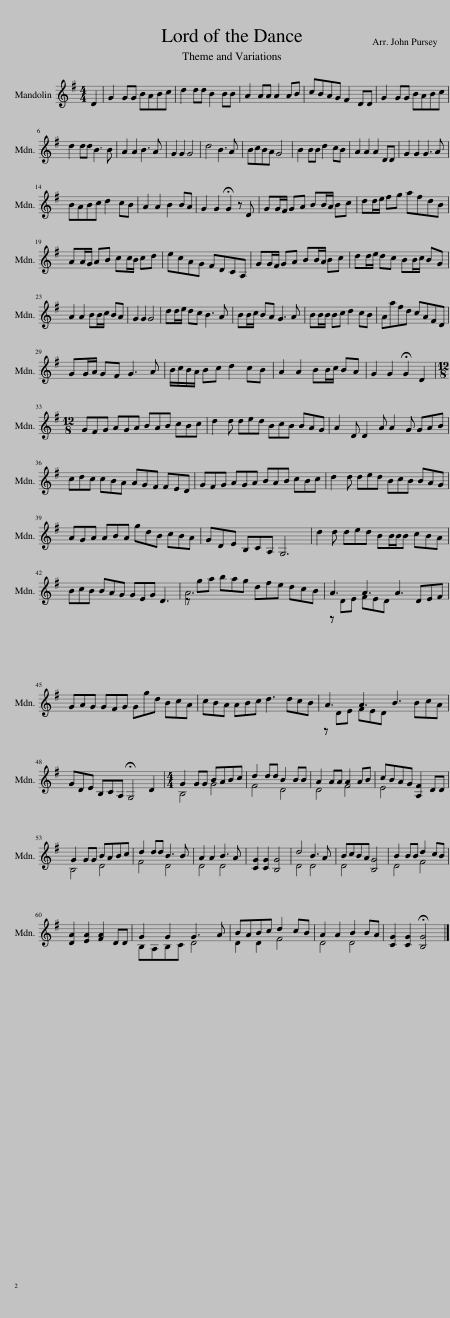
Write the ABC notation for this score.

X:1
%%score ( 1 2 )
L:1/8
M:4/4
I:linebreak $
K:G
V:1 treble
V:2 treble
V:1
 D2 | G2 GG BABc | d2 dd B2 BB | A2 AA A2 AB | cBAG F2 DD | %5
 G2 GG BABc |$ d2 dd B3 B | A2 A2 B3 A | G2 G2 G4 | d4 B3 A | %10
 BcBA G4 | B2 BB d2 cB | A2 A2 A2 DD | G2 G2 G3 A |$ BABc d2 cB | %15
 A2 A2 B2 BA | G2 G2 !fermata!G2 z D | GG/F/ GA BB/A/ Bc | dd/e/ fg afdB |$ AA/G/ AB cc/B/ cd | %20
 ecAG FDCA, | GG/F/ GA BB/A/ Bc | dd/e/ dc BB/c/ BG |$ A2 A2 BB/c/ BA | G2 G2 G4 | %25
 dd/e/ dc B3 A | BB/c/ BA G3 A | BB/B/ Bc d2 cB | Aafd cAFD |$ GG/A/ GF G3 A | %30
 B/c/B/A/ Bc d2 cB | A2 A2 BB/c/ BA | G2 G2 !fermata!G2 D2 |$[M:12/8] GFG AGA BAB cBc | d2 d ded BcB BAG | %35
 A2 D D2 A A2 G GAB |$ cdc cBA AGF FED | GFG AGA BAB cBc | d2 d ded BcB BAG |$ AGA ABA gdB cBA | %40
 GDE B,CA, G,6 | d2 d ded BB/B/B cBA |$ BcB BAG GEG D3 | A6 dfe dcB | A3 A3 A3 DEF |$ %45
 GAG GFG Ggd BcA | cBA ABc d3 dcB | A3 A3 B3 BcA |$ GDE B,CA, !fermata!G,4 D2 |[M:4/4] G2 GG BABc | %50
 d2 dd B2 BB | A2 AA A2 AB | cBAG [A,F]2 DD |$ G2 GG BABc | d2 dd B3 B | %55
 A2 A2 B3 A | [CG]2 [CG]2 [B,G]4 | d4 B3 A | BcBA [B,G]4 | B2 BB d2 cB |$ %60
 [DA]2 [EA]2 [FA]2 DD | G2 G2 G3 A | BABc d2 cB | A2 A2 B2 BA | [CG]2 [CG]2 !fermata![B,G]4 |] %65
V:2
 x2 | x8 | x8 | x8 | x8 | %5
 x8 |$ x8 | x8 | x8 | x8 | %10
 x8 | x8 | x8 | x8 |$ x8 | %15
 x8 | x8 | x8 | x8 |$ x8 | %20
 x8 | x8 | x8 |$ x8 | x8 | %25
 x8 | x8 | x8 | x8 |$ x8 | %30
 x8 | x8 | x8 |$[M:12/8] x12 | x12 | %35
 x12 |$ x12 | x12 | x12 |$ x12 | %40
 x12 | x12 |$ x12 | z ga bag x6 | z DE FED x6 |$ %45
 x12 | x12 | z DE FED x6 |$ x12 |[M:4/4] B,4 G4 | %50
 F4 D4 | D4 F4 | E4 x4 |$ B,4 D4 | F4 D4 | %55
 D4 D4 | x8 | D4 D4 | D4 x4 | D4 F4 |$ %60
 x8 | B,A,B,C D4 | D2 D2 F4 | D4 D4 | x8 |] %65
